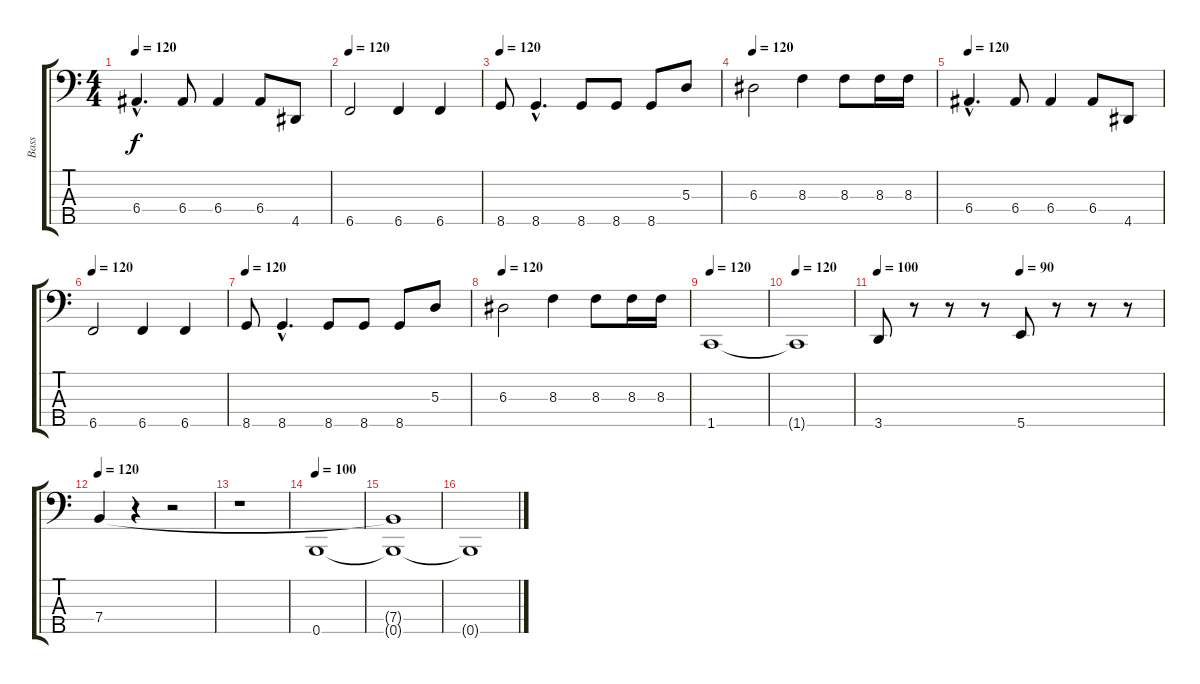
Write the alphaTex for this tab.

\track ("Bass" "Bass") {instrument electricbasspick}
\staff {score tabs}
\tuning (G2 D2 A1 E1 B0) {hide}
\ts (4 4)
\tempo 120
\clef f4
\ks c
6.4{hac}.4{d dy f} 6.4.8 6.4.4 6.4.8 4.5.8 |
\tempo 120
6.5.2 6.5.4 6.5.4 |
\tempo 120
8.5.8 8.5{hac}.4{d} 8.5.8 8.5.8 8.5.8 5.3.8 |
\tempo 120
6.3.2 8.3.4 8.3.8 8.3.16 8.3.16 |
\tempo 120
6.4{hac}.4{d} 6.4.8 6.4.4 6.4.8 4.5.8 |
\tempo 120
6.5.2 6.5.4 6.5.4 |
\tempo 120
8.5.8 8.5{hac}.4{d} 8.5.8 8.5.8 8.5.8 5.3.8 |
\tempo 120
6.3.2 8.3.4 8.3.8 8.3.16 8.3.16 |
\tempo 120
1.5.1 |
\tempo 120
1.5{t}.1 |
\tempo 100
\tempo (90 0.5)
3.5.8 r.8 r.8 r.8 5.5.8 r.8 r.8 r.8 |
\tempo 120
7.4.4 r.4 r.2 |
r.1 |
\tempo 100
0.5.1 |
(7.4{t} 0.5{t}).1 |
0.5{t}.1{volume 0}
